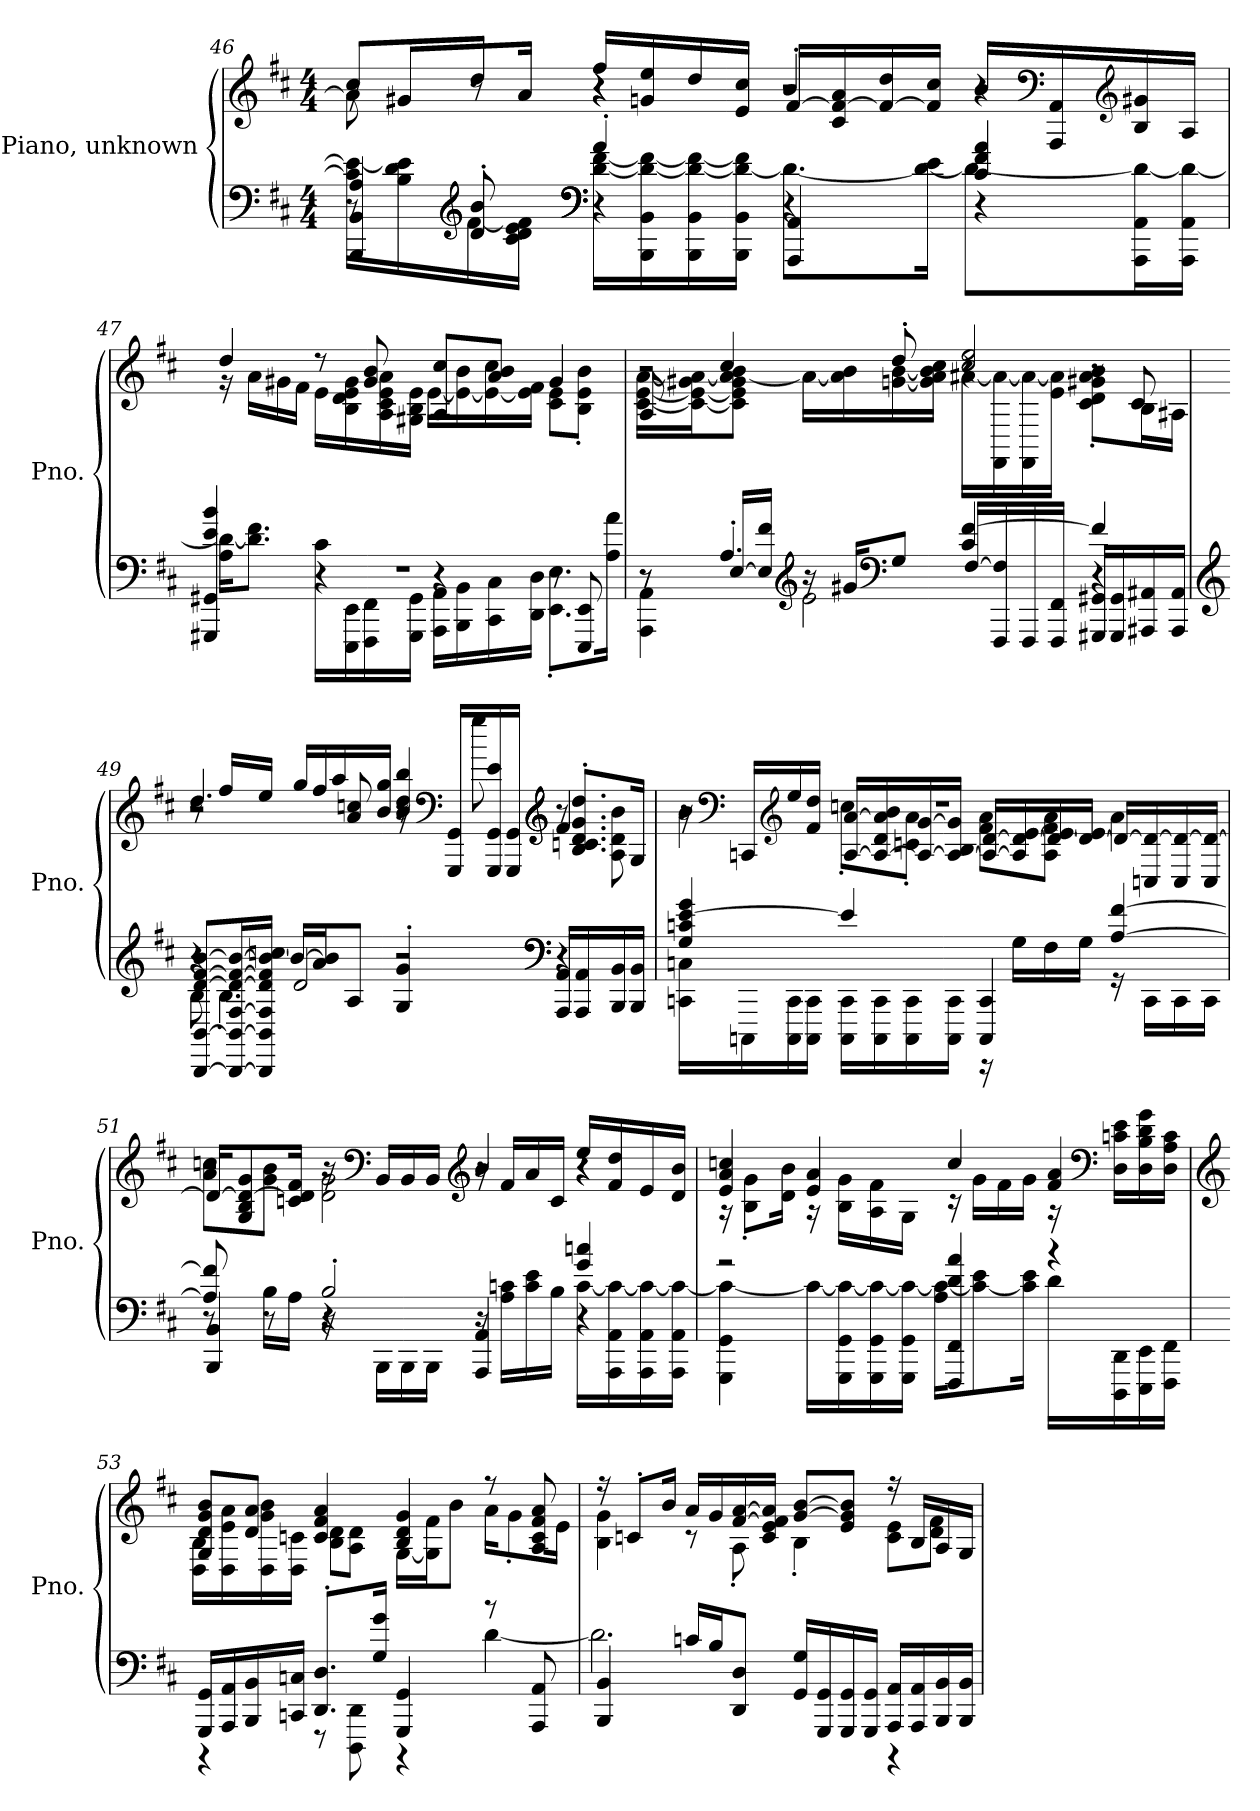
**kern	**kern
*part1	*part1
*staff2	*staff1
*I"Piano, unknown	*
*I'Pno.	*
!!LO:LB:g=z
*clefF4	*clefG2
*k[f#c#]	*k[f#c#]
*M4/4	*M4/4
=46	=46
*^	*^
*	*^	*	*^
8r	16c#\] 16e\_LL	4BBB/ 4BB/ 4A/	8cc#/L	8a\]	16r
.	16B\ 16d\ 16e\]	.	.	.	8g#X'/L
*clefG2	*	*	*	*	*
8d/' 8b/'	[16f#\	.	8dd/J	8r	.
.	16c#\ 16d\ 16e\ 16f#\]JJ	.	.	.	16a/Jk
*clefF4	*	*	*	*	*
4a'/	[16d\ [16f#\LL	4r	4r	4r	16ff#/LL
.	16BBB\ 16BB\ 16d\_ 16f#\_	.	.	.	16gn/ 16ee/
.	16BBB\ 16BB\ 16d\_ 16f#\_	.	.	.	16dd/
.	16BBB\ 16BB\ 16d\_ 16f#\]JJ	.	.	.	16e/ 16cc#/JJ
4r	8.d\L_	4AAA/ 4AA/	4b'/	2r	[16f#/LL
.	.	.	.	.	16c#/ 16f#/_ 16a/
.	.	.	.	.	16f#/_ 16dd/
.	16d\_ 16e\Jk	.	.	.	16f#/] 16cc#/JJ
4c#/ 4f#/ 4a/	8d\L_	4r	4r	.	16b/LL
*	*	*	*clefF4	*	*
.	.	.	.	.	16AAA/ 16AA/
*	*	*	*clefG2	*	*
.	16AAA\ 16AA\ 16d\_L	.	.	.	16B/ 16g#X/
.	16AAA\ 16AA\ 16d\_JJ	.	.	.	16A/JJ
*	*	*	*	*v	*v
!!LO:LB:g=z
=47	=47	=47	=47	=47
1r	16A\ 16d\_KL	4GGG#X/ 4GG#X/ 4e/ 4b/	4dd/	16r
.	8.d\] 8.f#\J	.	.	16a\LL
.	.	.	.	16g#X\
.	.	.	.	16f#\JJ
.	16c#\LL	4r	8r	16e\LL
.	16EEE\ 16EE\	.	.	16B\ 16d\ 16e\ 16g#\
.	16FFF#\ 16FF#\	.	8g#/ 8b/	16A\ 16c#\ 16e\ 16a\
.	16GGG#\ 16GG#\JJ	.	.	16G#X\ 16B\ 16e\JJ
.	16AAA\ 16AA\LL	4r	8A/ 8cc#/L	[16e\LL
.	16BBB\ 16BB\	.	.	16e\_ 16b\
.	16CC#\ 16C#\	.	8a/ 8b/J	16e\_ 16cc#\
.	16DD\ 16D\JJ	.	.	16e\] 16f#\JJ
.	8.EE\' 8.E\'L	8r	4g#/	8c#\ 8e\L
.	.	8EEE/ 8EE/	.	8B\' 8e\' 8b\'J
.	16A\ 16a\Jk	.	.	.
!!LO:LB:g=z
=48	=48	=48	=48	=48
*	*	*	*	*^
8r	4AAA\ 4AA\	8r	8A/	[16c#\ [16e\ [16a\LL	2r
.	.	.	.	16c#\_ 16e\_ 16g#X\ 16a\_J	.
4.A'/	.	[16E/LL	4cc#/	8c#\] 8e\] 8g#\ 8a\_ 8b\J	.
.	.	16E/] 16f#/JJ	.	.	.
*clefG2	*	*	*	*	*
.	2e\	16r	.	16a\LL_	.
.	.	16g#X/KL	.	16a\] 16b\	.
*clefF4	*	*	*	*	*
.	.	8G/J	8dd'/	[16gn\ [16b\	.
.	.	.	.	16g\] 16a\ 16b\] 16cc#\JJ	.
4c#/ [4f#/	.	[16F#/LL	2cc#/ 2ee/	[16a#X\LL	4r
.	.	16FFF#/ 16F#/]	.	16FF#\ 16a#\_	.
.	.	16FFF#/	.	16FF#\ 16a#\_	.
.	.	16FFF#/ 16FF#/JJ	.	16e\ 16a#\]JJ	.
4f#/]	4r	16GGG#X/ 16GG#X/LL	.	8c#\' 8d\' 8g#X\' 8a#\' 8b\'L	8r
.	.	16GGG#/ 16GG#/	.	.	.
.	.	16AAA#X/ 16AA#X/	.	16B\L	8c#/
.	.	16AAA#/ 16AA#/JJ	.	16A#X\JJ	.
!!LO:LB:g=z	!!	!!
=49	=49	=49	=49	=49	=49
*clefG2	*	*	*	*	*
4r	8B\	[8BBB/ [8BB/ [8d/ [8f#/ [8b/L	4.dd/	2r	8r
.	4.B'\	16BBB/_ 16BB/_ [16F#/ 16d/_ 16f#/_ 16b/_L	.	.	16ff#/LL
.	.	16BBB/] 16BB/] 16F#/] 16d/] 16f#/] 16b/_ 16ccn/JJ	.	.	16ee/JJ
2d/	.	16b/LL_	.	.	16gg/LL
.	.	16a/ 16b/]J	.	.	16ff#/
.	.	8A/J	8a/ 8ccn/	.	16aa/
.	.	.	.	.	16b/ 16gg/JJ
.	2r	4G/' 4g/'	4b/ 4dd/ 4bb/	8r	16r
*	*	*	*clefF4	*	*
.	.	.	.	.	16GGG/ 16GG/LL
.	.	.	.	8gg\	16GGG/ 16GG/ 16e/
.	.	.	.	.	16GGG/ 16GG/JJ
*clefF4	*	*	*clefG2	*	*
4r	.	16AAA/ 16AA/LL	4f#/	8r	8.B/' 8.cn/' 8.d/' 8.g/' 8.dd/'L
.	.	16AAA/ 16AA/	.	.	.
.	.	16BBB/ 16BB/	.	8A\ 8d\ 8b\	.
.	.	16BBB/ 16BB/JJ	.	.	16G/Jk
*	*v	*v	*	*	*
!!LO:LB:g=z	!!	!!
=50	=50	=50	=50	=50
4G/ 4cn/ [4e/ 4g/	16CCn\ 16Cn\LL	1r	4b\	16r
*	*	*clefF4	*	*
.	16CCCn\	.	.	16CCn/LL
*	*	*clefG2	*	*
.	16CCC\ 16CC\	.	.	16ee/
.	16CCC\ 16CC\JJ	.	.	16f#/ 16dd/JJ
4e/]	16CCC\ 16CC\LL	.	8ccn'\L	[16A/ [16a/LL
.	16CCC\ 16CC\	.	.	16A/_ 16d/ 16a/] 16b/
.	16CCC\ 16CC\	.	8cn\' 8a\'J	16A/_ [16g/
.	16CCC\ 16CC\JJ	.	.	16A/_ 16B/ 16g/]JJ
4CCC/ 4CC/	16r	.	8f#\ 8a\L	16A/_ [16d/LL
.	16G\LL	.	.	16A/] 16d/_ [16e/
.	16F#\	.	8A\ 8f#\ 8a\J	16d/_ 16e/]
.	16G\JJ	.	.	16d/_ 16e/JJ
[4A/ [4f#/	16r	.	4a\	16d/LL_
.	16CC\LL	.	.	16Cn/ 16d/_
.	16CC\	.	.	16C/ 16d/_
.	16CC\JJ	.	.	16C/ 16d/_JJ
!!LO:PB:g=z	!!	!!
=51	=51	=51	=51	=51
*	*^	*	*	*
8A/] 8f#/]	8r	4BBB/ 4BB/	2r	8a\ 8ccn\L	16d/KL_
.	.	.	.	.	8G/ 8B/ 8d/_ 8g/
8r	16B\LL	.	.	8g\ 8b\J	.
.	16A\JJ	.	.	.	16cn/ 16d/] 16f#/Jk
2B'/	16r	4r	.	2d\ 2g\	16r
*	*	*	*clefF4	*	*
.	16BBB\LL	.	.	.	16BB/LL
.	16BBB\	.	.	.	16BB/
.	16BBB\JJ	.	.	.	16BB/JJ
*	*	*	*clefG2	*	*
.	16r	4AAA/ 4AA/	4b/	.	16r
.	16A\ 16cn\LL	.	.	.	16f#/LL
.	16c\ 16e\	.	.	.	16a/
.	16B\JJ	.	.	.	16c/JJ
4g/ 4ccn/	[16c\LL	4r	4r	4r	16ee/LL
.	16AAA\ 16AA\ 16c\_	.	.	.	16f#/ 16dd/
.	16AAA\ 16AA\ 16c\_	.	.	.	16e/
.	16AAA\ 16AA\ 16c\_JJ	.	.	.	16d/ 16b/JJ
*	*v	*v	*	*	*
*	*	*	*v	*v
!!LO:LB:g=z
=52	=52	=52	=52
2r	4GGG\ 4GG\ 4c\_	4e/ 4a/ 4ccn/	16r
.	.	.	8B\' 8g\'L
.	.	.	16d\ 16b\Jk
.	16c\LL_	4e/ 4a/	16r
.	16GGG\ 16GG\ 16c\_	.	16B\ 16g\LL
.	16GGG\ 16GG\ 16c\_	.	16A\ 16f#\
.	16GGG\ 16GG\ 16c\_JJ	.	16G\JJ
4FFF#/ 4FF#/ 4d/ 4a/	16A\ 16c\_KL	4cc/	16r
.	8c\_ 8e\	.	16g\LL
.	.	.	16f#\
.	16c\] 16e\Jk	.	16g\JJ
4r	16d\LL	4f#/ 4a/	16r
*	*	*clefF4	*
.	16DDD\ 16DD\	.	16D\ 16cn\ 16e\LL
.	16EEE\ 16EE\	.	16D\ 16B\ 16d\ 16g\
.	16FFF#\ 16FF#\JJ	.	16D\ 16A\ 16c\JJ
=53	=53	=53	=53
*	*	*clefG2	*
16GGG/ 16GG/LL	4r	8G/ 8d/ 8g/ 8b/L	16D\ 16B\LL
16AAA/ 16AA/	.	.	16D\ 16e\ 16a\
16BBB/ 16BB/	.	8d/ 8a/J	16D\ 16g\ 16b\
16CCn/ 16Cn/JJ	.	.	16D\ 16cn\JJ
8.DD/' 8.D/'L	8r	4c/ 4f#/ 4a/	8B\ 8d\L
.	8DDD\ 8DD\	.	8A\ 8d\J
16G/ 16g/Jk	.	.	.
4GGG/ 4GG/	4r	4B/ 4d/ 4g/	[16G\LL
.	.	.	16G\] 16f#\J
.	.	.	8b\J
8r	[4d\	8r	16a\KL
.	.	.	8g'\
8AAA/ 8AA/	.	8A/ 8c/ 8f#/ 8a/	.
.	.	.	16e\Jk
!!LO:LB:g=z	!!
=54	=54	=54	=54
4BBB/ 4BB/	2.d\]	16r	4B\ 4g\
.	.	8cn'/L	.
.	.	16b/Jk	.
16cn/LL	.	16a/LL	8r
16B/J	.	16g/	.
8DD/ 8D/J	.	[16f#/ [16a/	8A'\
.	.	16c/ 16e/ 16f#/] 16a/]JJ	.
16GG/ 16G/LL	.	[8g/ [8b/L	4B'\
16GGG/ 16GG/	.	.	.
16GGG/ 16GG/	.	8e/ 8g/] 8b/]J	.
16GGG/ 16GG/JJ	.	.	.
16AAA/ 16AA/LL	4r	16r	8c\ 8e\L
16AAA/ 16AA/	.	16B/LL	.
16BBB/ 16BB/	.	16A/	8d\ 8f#\J
16BBB/ 16BB/JJ	.	16G/JJ	.
*v	*v	*	*
*	*v	*v
=	=
*-	*-
